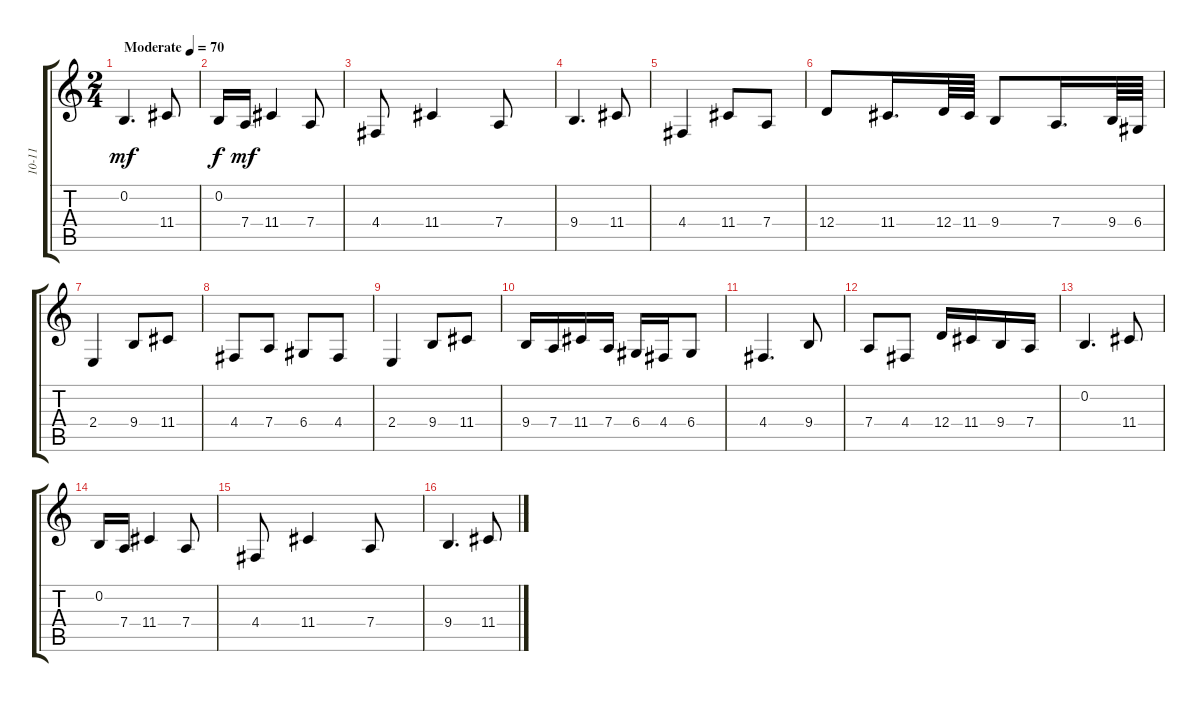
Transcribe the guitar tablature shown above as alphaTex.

\track ("10-11" "10-11") {instrument acousticgrandpiano}
\staff {score tabs}
\tuning (E4 B3 G3 D3 A2 E2) {hide}
\ts (2 4)
\tempo (70 "Moderate")
\clef g2
\ks c
0.2.4{d dy mf instrument acousticgrandpiano} 11.4.8 |
0.2.16{dy f} 7.4.16{dy mf} 11.4.4 7.4.8 |
4.4.8 11.4.4 7.4.8 |
9.4.4{d} 11.4.8 |
4.4.4 11.4.8 7.4.8 |
12.4.8 11.4.16{d} 12.4.64 11.4.64 9.4.8 7.4.16{d} 9.4.64 6.4.64 |
2.4.4 9.4.8 11.4.8 |
4.4.8 7.4.8 6.4.8 4.4.8 |
2.4.4 9.4.8 11.4.8 |
9.4.16 7.4.16 11.4.16 7.4.16 6.4.16 4.4.16 6.4.8 |
4.4.4{d} 9.4.8 |
7.4.8 4.4.8 12.4.16 11.4.16 9.4.16 7.4.16 |
0.2.4{d} 11.4.8 |
0.2.16 7.4.16 11.4.4 7.4.8 |
4.4.8 11.4.4 7.4.8 |
9.4.4{d} 11.4.8
